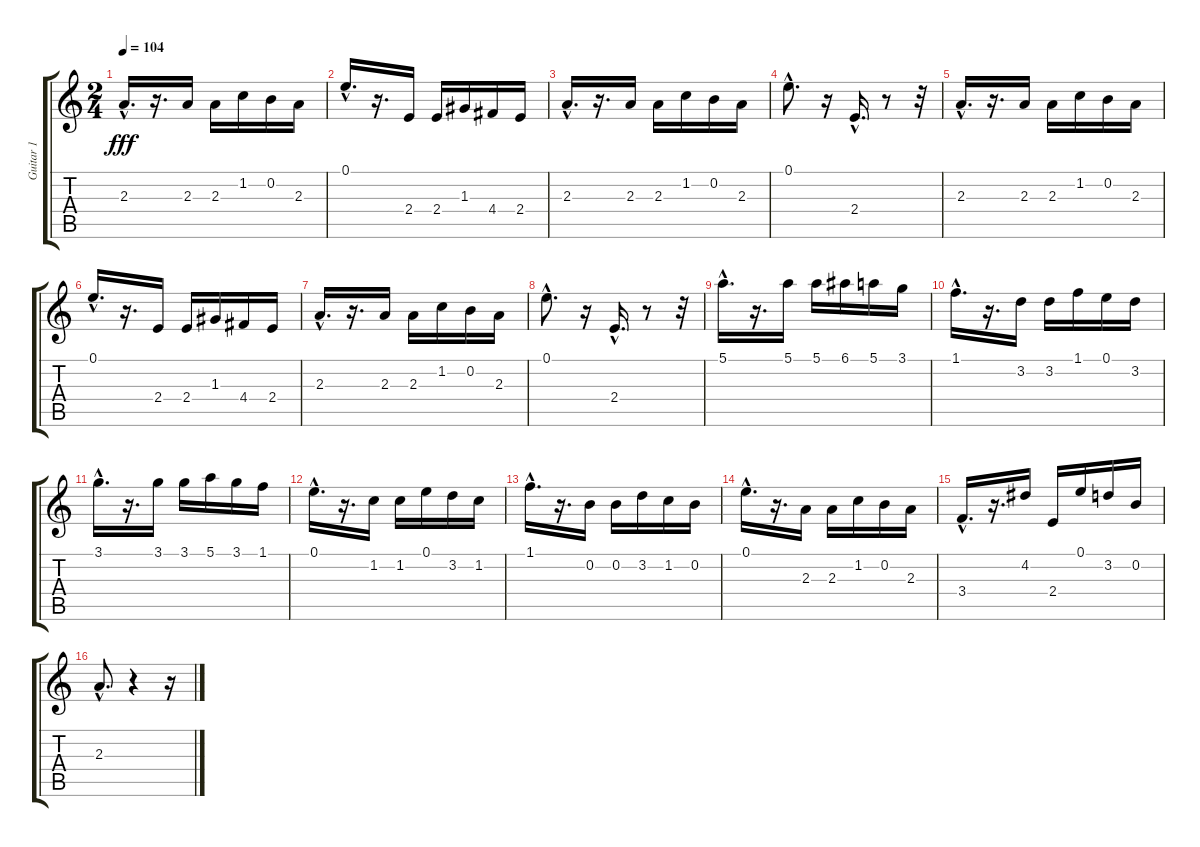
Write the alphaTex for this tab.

\track ("Guitar 1" "Guitar 1") {instrument acousticguitarnylon}
\staff {score tabs}
\tuning (E4 B3 G3 D3 A2 E2) {hide}
\ts (2 4)
\tempo 104
\clef g2
\ks c
2.3{hac}.16{d dy fff instrument acousticguitarnylon} r.16{d} 2.3.16 2.3.16 1.2.16 0.2.16 2.3.16 |
0.1{hac}.16{d} r.16{d} 2.4.16 2.4.16 1.3.16 4.4.16 2.4.16 |
2.3{hac}.16{d} r.16{d} 2.3.16 2.3.16 1.2.16 0.2.16 2.3.16 |
0.1{hac}.8{d} r.16 2.4{hac}.16{d} r.8 r.32 |
2.3{hac}.16{d} r.16{d} 2.3.16 2.3.16 1.2.16 0.2.16 2.3.16 |
0.1{hac}.16{d} r.16{d} 2.4.16 2.4.16 1.3.16 4.4.16 2.4.16 |
2.3{hac}.16{d} r.16{d} 2.3.16 2.3.16 1.2.16 0.2.16 2.3.16 |
0.1{hac}.8{d} r.16 2.4{hac}.16{d} r.8 r.32 |
5.1{hac}.16{d} r.16{d} 5.1.16 5.1.16 6.1.16 5.1.16 3.1.16 |
1.1{hac}.16{d} r.16{d} 3.2.16 3.2.16 1.1.16 0.1.16 3.2.16 |
3.1{hac}.16{d} r.16{d} 3.1.16 3.1.16 5.1.16 3.1.16 1.1.16 |
0.1{hac}.16{d} r.16{d} 1.2.16 1.2.16 0.1.16 3.2.16 1.2.16 |
1.1{hac}.16{d} r.16{d} 0.2.16 0.2.16 3.2.16 1.2.16 0.2.16 |
0.1{hac}.16{d} r.16{d} 2.3.16 2.3.16 1.2.16 0.2.16 2.3.16 |
3.4{hac}.16{d} r.16{d} 4.2.16 2.4.16 0.1.16 3.2.16 0.2.16 |
2.3{hac}.8{d} r.4 r.16
